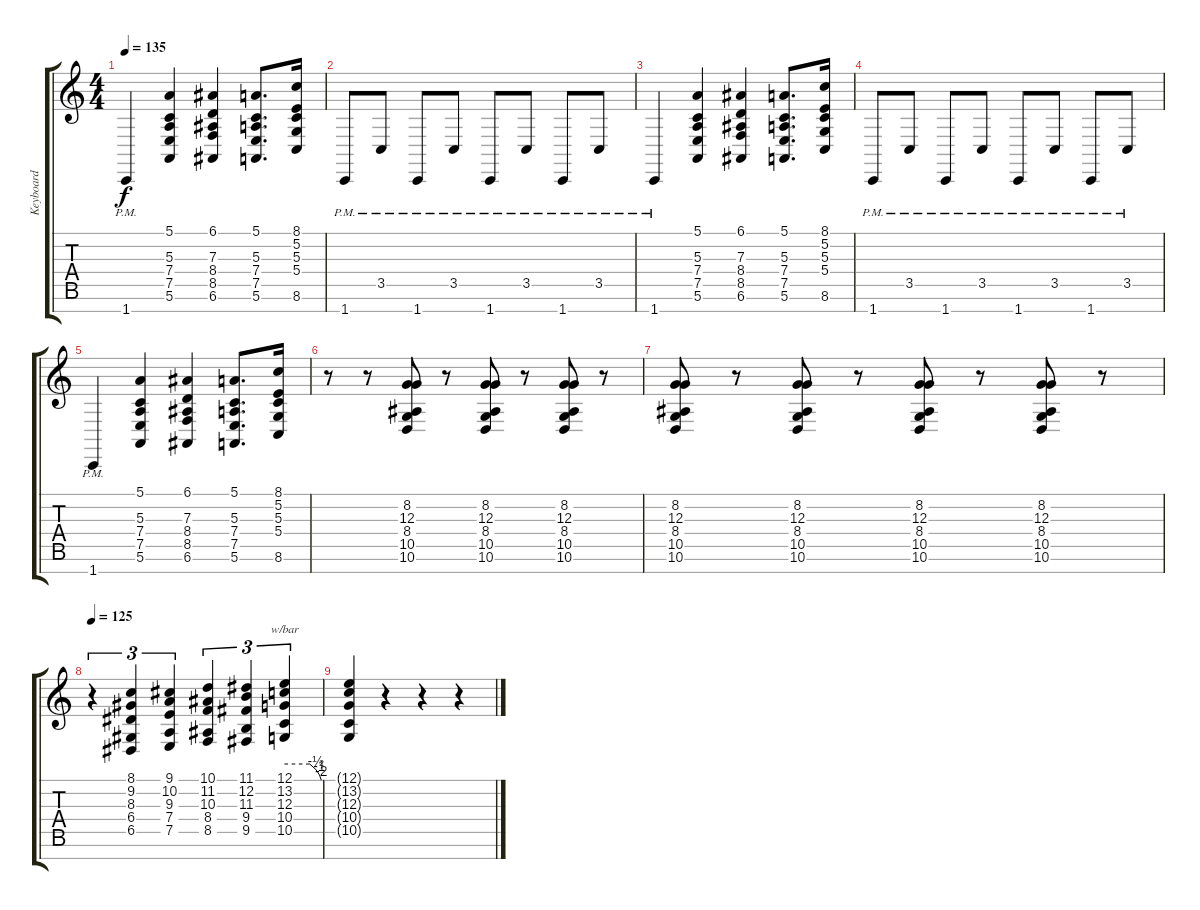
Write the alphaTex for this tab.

\track ("Keyboard" "Keyboard") {instrument honkytonkpiano}
\staff {score tabs}
\tuning (E4 B3 G3 D3 A2 E2 B1) {hide}
\ts (4 4)
\tempo 135
\clef g2
\ks c
1.7{pm}.4{dy f} (5.1 5.3 7.4 7.5 5.6).4 (6.1 7.3 8.4 8.5 6.6).4 (5.1 5.3 7.4 7.5 5.6).8{d} (8.1 5.2 5.3 5.4 8.6).16 |
1.7{pm}.8 3.5{pm}.8 1.7{pm}.8 3.5{pm}.8 1.7{pm}.8 3.5{pm}.8 1.7{pm}.8 3.5{pm}.8 |
1.7{pm}.4 (5.1 5.3 7.4 7.5 5.6).4 (6.1 7.3 8.4 8.5 6.6).4 (5.1 5.3 7.4 7.5 5.6).8{d} (8.1 5.2 5.3 5.4 8.6).16 |
1.7{pm}.8 3.5{pm}.8 1.7{pm}.8 3.5{pm}.8 1.7{pm}.8 3.5{pm}.8 1.7{pm}.8 3.5{pm}.8 |
1.7{pm}.4 (5.1 5.3 7.4 7.5 5.6).4 (6.1 7.3 8.4 8.5 6.6).4 (5.1 5.3 7.4 7.5 5.6).8{d} (8.1 5.2 5.3 5.4 8.6).16 |
r.8 r.8 (8.2 12.3 8.4 10.5 10.6).8 r.8 (8.2 12.3 8.4 10.5 10.6).8 r.8 (8.2 12.3 8.4 10.5 10.6).8 r.8 |
(8.2 12.3 8.4 10.5 10.6).8 r.8 (8.2 12.3 8.4 10.5 10.6).8 r.8 (8.2 12.3 8.4 10.5 10.6).8 r.8 (8.2 12.3 8.4 10.5 10.6).8 r.8 |
\tempo 125
r.4{tu (3 2)} (8.1 9.2 8.3 6.4 6.5).4{tu (3 2)} (9.1 10.2 9.3 7.4 7.5).4{tu (3 2)} (10.1 11.2 10.3 8.4 8.5).4{tu (3 2)} (11.1 12.2 11.3 9.4 9.5).4{tu (3 2)} (12.1 13.2 12.3 10.4 10.5).4{tu (3 2) tbe (custom default 0 0 41 0 51 -2 57 -4 60 -8)} |
(12.1{t} 13.2{t} 12.3{t} 10.4{t} 10.5{t}).4 r.4 r.4 r.4
